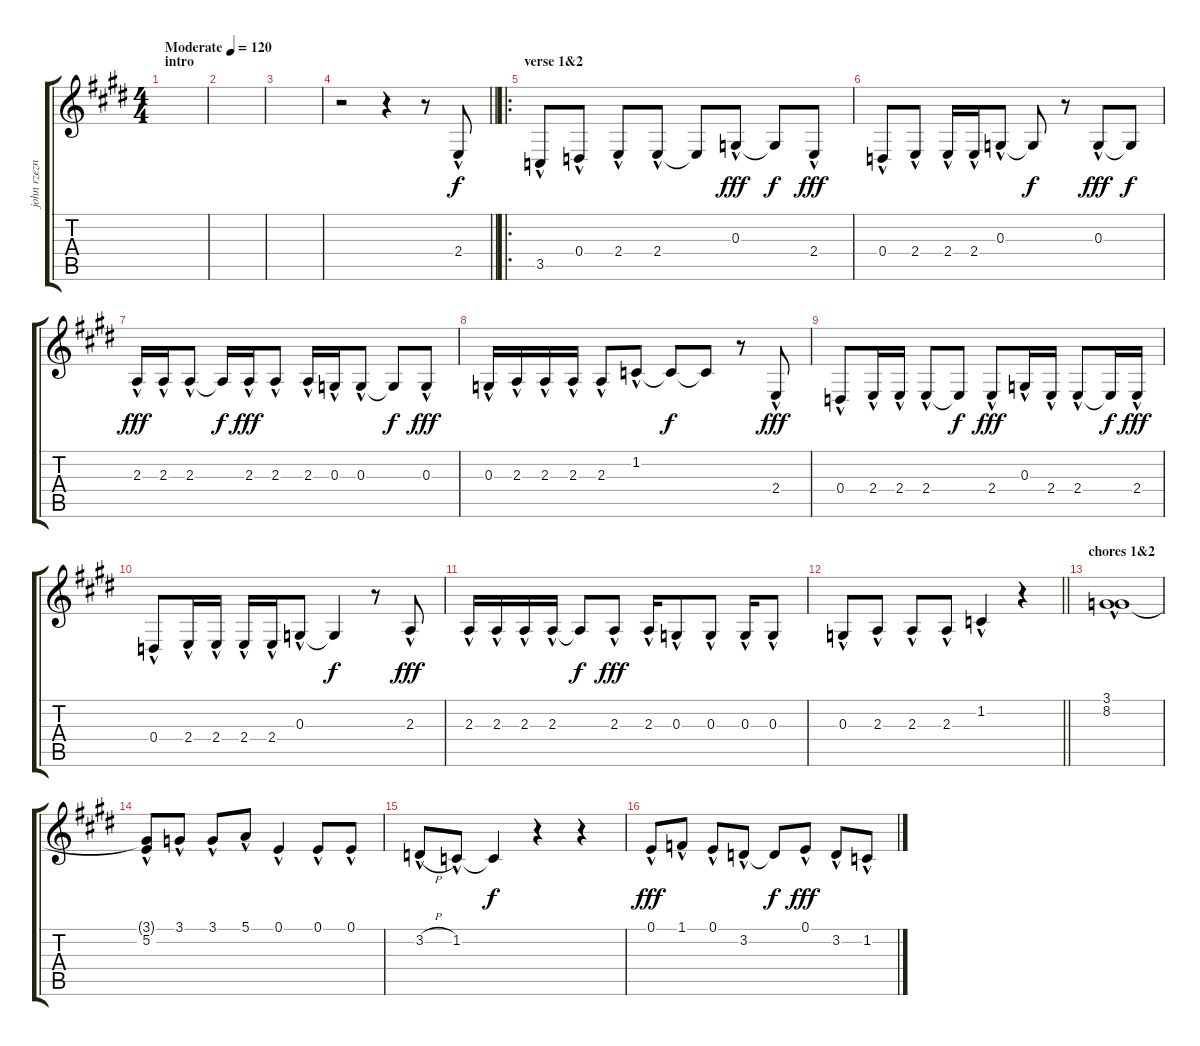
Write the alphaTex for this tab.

\track ("john rzeznik (vocals" "john rzezn") {instrument clarinet}
\staff {score tabs}
\tuning (E4 B3 G3 D3 A2 E2) {hide}
\ts (4 4)
\section ("" "intro")
\tempo (120 "Moderate")
\clef g2
\ks e
|
|
|
\barLineRight lightlight
r.2 r.4 r.8 2.4{hac}.8 |
\ro
\section ("" "verse 1&2")
3.5{hac}.8 0.4{hac}.8 2.4{hac}.8 2.4{hac}.8 2.4{t}.8{dy f} 0.3{hac}.8{dy fff} 0.3{t}.8{dy f} 2.4{hac}.8{dy fff} |
0.4{hac}.8 2.4{hac}.8 2.4{hac}.16 2.4{hac}.16 0.3{hac}.8 0.3{t}.8{dy f} r.8 0.3{hac}.8{dy fff} 0.3{t}.8{dy f} |
2.3{hac}.16{dy fff} 2.3{hac}.16 2.3{hac}.8 2.3{t}.16{dy f} 2.3{hac}.16{dy fff} 2.3{hac}.8 2.3{hac}.16 0.3{hac}.16 0.3{hac}.8 0.3{t}.8{dy f} 0.3{hac}.8{dy fff} |
0.3{hac}.16 2.3{hac}.16 2.3{hac}.16 2.3{hac}.16 2.3{hac}.8 1.2{hac}.8 1.2{t}.8{dy f} 1.2{t}.8 r.8 2.4{hac}.8{dy fff} |
0.4{hac}.8 2.4{hac}.16 2.4{hac}.16 2.4{hac}.8 2.4{t}.8{dy f} 2.4{hac}.8{dy fff} 0.3{hac}.16 2.4{hac}.16 2.4{hac}.8 2.4{t}.16{dy f} 2.4{hac}.16{dy fff} |
0.4{hac}.8 2.4{hac}.16 2.4{hac}.16 2.4{hac}.16 2.4{hac}.16 0.3{hac}.8 0.3{t}.4{dy f} r.8 2.3{hac}.8{dy fff} |
2.3{hac}.16 2.3{hac}.16 2.3{hac}.16 2.3{hac}.16 2.3{t}.8{dy f} 2.3{hac}.8{dy fff} 2.3{hac}.16 0.3{hac}.8 0.3{hac}.8 0.3{hac}.16 0.3{hac}.8 |
\barLineRight lightlight
0.3{hac}.8 2.3{hac}.8 2.3{hac}.8 2.3{hac}.8 1.2{hac}.4 r.4 |
\section ("" "chores 1&2")
(3.1{hac} 8.2{hac}).1 |
(3.1{t} 5.2{hac}).8 3.1{hac}.8 3.1{hac}.8 5.1{hac}.8 0.1{hac}.4 0.1{hac}.8 0.1{hac}.8 |
3.2{h hac}.8 1.2{hac}.8 1.2{t}.4{dy f} r.4 r.4 |
0.1{hac}.8{dy fff} 1.1{hac}.8 0.1{hac}.8 3.2{hac}.8 3.2{t}.8{dy f} 0.1{hac}.8{dy fff} 3.2{hac}.8 1.2{hac}.8
